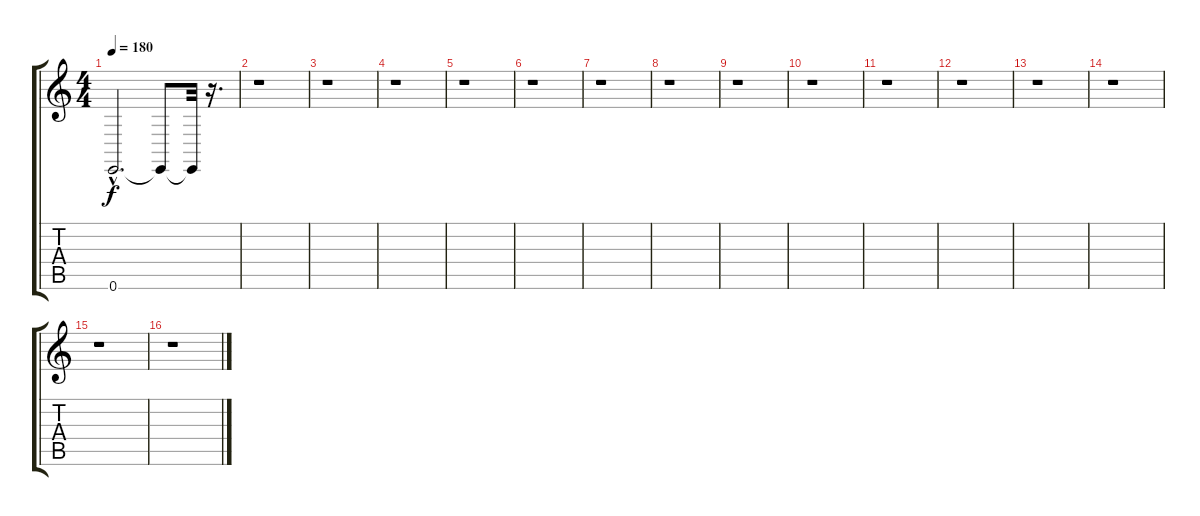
\track "" {instrument seashore}
\staff {score tabs}
\tuning (E4 B3 G3 D3 A2 E2) {hide}
\ts (4 4)
\tempo 180
\clef g2
\ks c
0.6{hac t}.2{d dy f} 0.6{t}.8 0.6{t}.32 r.16{d} |
r.1 |
r.1 |
r.1 |
r.1 |
r.1 |
r.1 |
r.1 |
r.1 |
r.1 |
r.1 |
r.1 |
r.1 |
r.1 |
r.1 |
r.1
